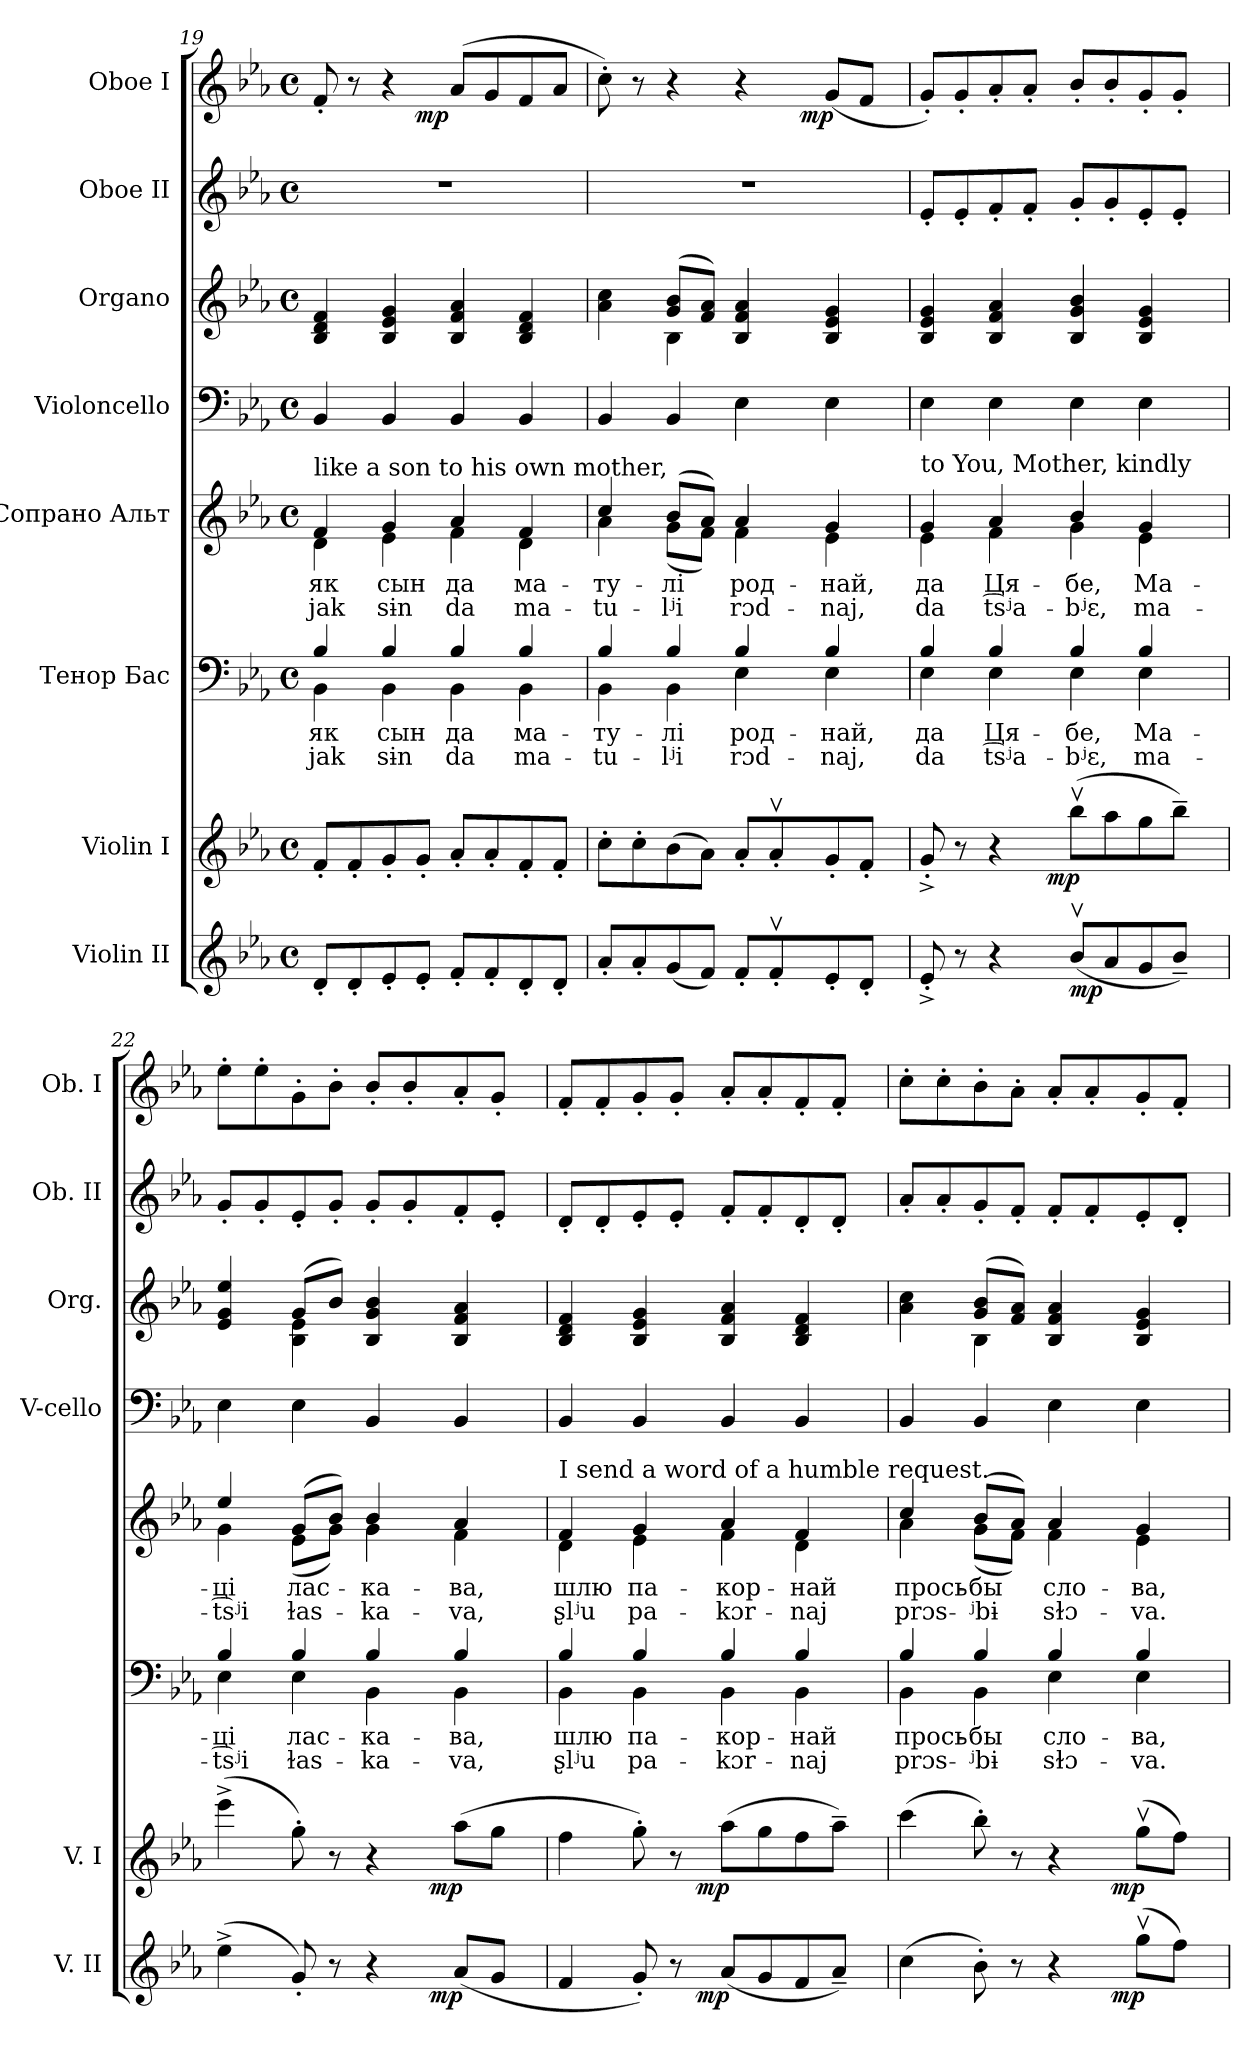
**kern	**dynam	**kern	**dynam	**kern	**text	**text	**kern	**text	**text	**kern	**kern	**kern	**kern	**dynam
*part8	*part8	*part7	*part7	*part6	*part6	*part6	*part5	*part5	*part5	*part4	*part3	*part2	*part1	*part1
*staff8	*staff8	*staff7	*staff7	*staff6	*staff6	*staff6	*staff5	*staff5	*staff5	*staff4	*staff3	*staff2	*staff1	*staff1
*I"Violin II	*	*I"Violin I	*	*I"Тенор Бас	*	*	*I"Сопрано Альт	*	*	*I"Violoncello	*I"Organo	*I"Oboe II	*I"Oboe I	*
*I'V. II	*	*I'V. I	*	*	*	*	*	*	*	*I'V-cello	*I'Org.	*I'Ob. II	*I'Ob. I	*
*clefG2	*	*clefG2	*	*clefF4	*	*	*clefG2	*	*	*clefF4	*clefG2	*clefG2	*clefG2	*
*k[b-e-a-]	*	*k[b-e-a-]	*	*k[b-e-a-]	*	*	*k[b-e-a-]	*	*	*k[b-e-a-]	*k[b-e-a-]	*k[b-e-a-]	*k[b-e-a-]	*
*E-:	*	*E-:	*	*E-:	*	*	*E-:	*	*	*E-:	*E-:	*E-:	*E-:	*
*M4/4	*	*M4/4	*	*M4/4	*	*	*M4/4	*	*	*M4/4	*M4/4	*M4/4	*M4/4	*
*met(c)	*	*met(c)	*	*met(c)	*	*	*met(c)	*	*	*met(c)	*met(c)	*met(c)	*met(c)	*
=19	=19	=19	=19	=19	=19	=19	=19	=19	=19	=19	=19	=19	=19	=19
!	!	!	!	!	!LO:LY:b:color=#000000	!LO:LY:b:color=#000000	!	!	!	!	!	!	!	!
*	*	*	*	*^	*	*	*	*	*	*	*	*	*	*
!	!	!	!	!	!	!LO:LY:b:color=#000000	!	!	!	!	!	!	!	!	!
!	!	!	!	!	!	!	!	!	!LO:LY:b:color=#000000	!LO:LY:b:color=#000000	!	!	!	!	!
*	*	*	*	*	*	*	*	*^	*	*	*	*	*	*	*
!	!	!	!	!	!	!	!	!LO:TX:a:t=like a son to his own mother,	!	!	!	!	!	!	!	!
!	!	!	!	!	!	!	!	!	!	!LO:LY:b:color=#000000	!	!	!	!	!	!
*	*	*	*	*	*	*	*	*	*	*	*	*	*	*	*^	*
8d'i/L	.	8f'i/L	.	4B-i/	4BB-i\	як	jak	4fi/	4di\	як	jak	4BB-i/	4B-i/ 4di 4fi	1r	8f'i/	4.ryy	.
8d'i/	.	8f'i/	.	.	.	.	.	.	.	.	.	.	.	.	8r	.	.
!	!	!	!	!	!	!LO:LY:b:color=#000000	!LO:LY:b:color=#000000	!	!	!	!	!	!	!	!	!	!
!	!	!	!	!	!	!LO:LY:b:color=#000000	!	!	!	!	!	!	!	!	!	!	!
!	!	!	!	!	!	!	!	!	!	!LO:LY:b:color=#000000	!LO:LY:b:color=#000000	!	!	!	!	!	!
!	!	!	!	!	!	!	!	!	!	!LO:LY:b:color=#000000	!	!	!	!	!	!	!
8e-'i/	.	8g'i/	.	4B-i/	4BB-i\	сын	sɨn	4gi/	4e-i\	сын	sɨn	4BB-i/	4B-i/ 4e-i 4gi	.	4r	.	.
8e-'i/J	.	8g'i/J	.	.	.	.	.	.	.	.	.	.	.	.	.	2ryy	mp
!	!	!	!	!	!	!LO:LY:b:color=#000000	!LO:LY:b:color=#000000	!	!	!	!	!	!	!	!	!	!
!	!	!	!	!	!	!LO:LY:b:color=#000000	!	!	!	!	!	!	!	!	!	!	!
!	!	!	!	!	!	!	!	!	!	!LO:LY:b:color=#000000	!LO:LY:b:color=#000000	!	!	!	!	!	!
!	!	!	!	!	!	!	!	!	!	!LO:LY:b:color=#000000	!	!	!	!	!	!	!
8f'i/L	.	8a-'i/L	.	4B-i/	4BB-i\	да	da	4a-i/	4fi\	да	da	4BB-i/	4B-i/ 4fi 4a-i	.	(8a-i/L	.	.
8f'i/	.	8a-'i/	.	.	.	.	.	.	.	.	.	.	.	.	8gi/	.	.
!	!	!	!	!	!	!LO:LY:b:color=#000000	!LO:LY:b:color=#000000	!	!	!	!	!	!	!	!	!	!
!	!	!	!	!	!	!LO:LY:b:color=#000000	!	!	!	!	!	!	!	!	!	!	!
!	!	!	!	!	!	!	!	!	!	!LO:LY:b:color=#000000	!LO:LY:b:color=#000000	!	!	!	!	!	!
!	!	!	!	!	!	!	!	!	!	!LO:LY:b:color=#000000	!	!	!	!	!	!	!
8d'i/	.	8f'i/	.	4B-i/	4BB-i\	ма-	ma-	4fi/	4di\	ма-	ma-	4BB-i/	4B-i/ 4di 4fi	.	8fi/	.	.
8d'i/J	.	8f'i/J	.	.	.	.	.	.	.	.	.	.	.	.	8a-i/J	8ryy	.
=20	=20	=20	=20	=20	=20	=20	=20	=20	=20	=20	=20	=20	=20	=20	=20	=20	=20
!	!	!	!	!	!	!LO:LY:b:color=#000000	!LO:LY:b:color=#000000	!	!	!	!	!	!	!	!	!	!
!	!	!	!	!	!	!LO:LY:b:color=#000000	!	!	!	!	!	!	!	!	!	!	!
!	!	!	!	!	!	!	!	!	!	!LO:LY:b:color=#000000	!LO:LY:b:color=#000000	!	!	!	!	!	!
!	!	!	!	!	!	!	!	!	!	!LO:LY:b:color=#000000	!	!	!	!	!	!	!
*	*	*	*	*	*	*	*	*	*	*	*	*	*^	*	*	*	*
8a-'i/L	.	8cc'i\L	.	4B-i/	4BB-i\	-ту-	-tu-	4cci/	4a-i\	-ту-	-tu-	4BB-i/	4a-i\ 4cci	4ryy	1r	8cc'i\)	2ryy	.
8a-'i/	.	8cc'i\	.	.	.	.	.	.	.	.	.	.	.	.	.	8r	.	.
!	!	!	!	!	!	!LO:LY:b:color=#000000	!LO:LY:b:color=#000000	!	!	!	!	!	!	!	!	!	!	!
!	!	!	!	!	!	!LO:LY:b:color=#000000	!	!	!	!	!	!	!	!	!	!	!	!
!	!	!	!	!	!	!	!	!	!	!LO:LY:b:color=#000000	!LO:LY:b:color=#000000	!	!	!	!	!	!	!
!	!	!	!	!	!	!	!	!	!	!LO:LY:b:color=#000000	!	!	!	!	!	!	!	!
(8gi/	.	(8b-i\	.	4B-i/	4BB-i\	-лі	-lʲi	(8b-i/L	(8gi\L	-лі	-lʲi	4BB-i/	(8gi/ 8b-iL	4B-i\	.	4r	.	.
8fi/J)	.	8a-i\J)	.	.	.	.	.	8a-i/J)	8fi\J)	.	.	.	8fi/ 8a-iJ)	.	.	.	.	.
!	!	!	!	!	!	!LO:LY:b:color=#000000	!LO:LY:b:color=#000000	!	!	!	!	!	!	!	!	!	!	!
!	!	!	!	!	!	!LO:LY:b:color=#000000	!	!	!	!	!	!	!	!	!	!	!	!
!	!	!	!	!	!	!	!	!	!	!LO:LY:b:color=#000000	!LO:LY:b:color=#000000	!	!	!	!	!	!	!
!	!	!	!	!	!	!	!	!	!	!LO:LY:b:color=#000000	!	!	!	!	!	!	!	!
8f'i/L	.	8a-'i/L	.	4B-i/	4E-i\	род-	rɔd-	4a-i/	4fi\	род-	rɔd-	4E-i\	4B-i/ 4fi 4a-i	2ryy	.	4r	8ryy	.
8fv'i/	.	8a-v'i/	.	.	.	.	.	.	.	.	.	.	.	.	.	.	32ryy	.
.	.	.	.	.	.	.	.	.	.	.	.	.	.	.	.	.	64ryy	.
.	.	.	.	.	.	.	.	.	.	.	.	.	.	.	.	.	128ryy	.
.	.	.	.	.	.	.	.	.	.	.	.	.	.	.	.	.	1024ryy	.
.	.	.	.	.	.	.	.	.	.	.	.	.	.	.	.	.	4ryy	mp
!	!	!	!	!	!	!LO:LY:b:color=#000000	!LO:LY:b:color=#000000	!	!	!	!	!	!	!	!	!	!	!
!	!	!	!	!	!	!LO:LY:b:color=#000000	!	!	!	!	!	!	!	!	!	!	!	!
!	!	!	!	!	!	!	!	!	!	!LO:LY:b:color=#000000	!LO:LY:b:color=#000000	!	!	!	!	!	!	!
!	!	!	!	!	!	!	!	!	!	!LO:LY:b:color=#000000	!	!	!	!	!	!	!	!
8e-'i/	.	8g'i/	.	4B-i/	4E-i\	-най,	-naj,	4gi/	4e-i\	-най,	-naj,	4E-i\	4B-i/ 4e-i 4gi	.	.	(8gi/L	.	.
8d'i/J	.	8f'i/J	.	.	.	.	.	.	.	.	.	.	.	.	.	8fi/J	.	.
.	.	.	.	.	.	.	.	.	.	.	.	.	.	.	.	.	16ryy	.
.	.	.	.	.	.	.	.	.	.	.	.	.	.	.	.	.	256..ryy	.
*	*	*	*	*	*	*	*	*	*	*	*	*	*v	*v	*	*v	*v	*
!!LO:LB:g=z
=21	=21	=21	=21	=21	=21	=21	=21	=21	=21	=21	=21	=21	=21	=21	=21	=21
*	*	*	*	*	*	*	*	*	*	*	*	*	*^	*	*^	*
!	!	!	!	!	!	!LO:LY:b:color=#000000	!LO:LY:b:color=#000000	!	!	!	!	!	!	!	!	!	!	!
*	*	*	*	*	*	*	*	*	*	*	*	*	*v	*v	*	*v	*v	*
*	*	*	*	*	*	*	*	*	*	*	*	*	*^	*	*^	*
!	!	!	!	!	!	!LO:LY:b:color=#000000	!	!	!	!	!	!	!	!	!	!	!	!
*	*	*	*	*	*	*	*	*	*	*	*	*	*v	*v	*	*v	*v	*
*	*	*	*	*	*	*	*	*	*	*	*	*	*^	*	*^	*
!	!	!	!	!	!	!	!	!	!	!LO:LY:b:color=#000000	!LO:LY:b:color=#000000	!	!	!	!	!	!	!
*	*	*	*	*	*	*	*	*	*	*	*	*	*v	*v	*	*v	*v	*
*	*	*	*	*	*	*	*	*	*	*	*	*	*^	*	*^	*
!	!	!	!	!	!	!	!	!LO:TX:a:t=to You, Mother, kindly	!	!	!	!	!	!	!	!	!	!
!	!	!	!	!	!	!	!	!	!	!LO:LY:b:color=#000000	!	!	!	!	!	!	!	!
*	*	*^	*	*	*	*	*	*	*	*	*	*	*v	*v	*	*v	*v	*
8e-'^i/	.	8g'^i/	4ryy	.	4B-i/	4E-i\	да	da	4gi/	4e-i\	да	da	4E-i\	4B-i/ 4e-i 4gi	8e-'i/L	8g'i/L)	.
8r	.	8r	.	.	.	.	.	.	.	.	.	.	.	.	8e-'i/	8g'i/	.
!	!	!	!	!	!	!	!LO:LY:b:color=#000000	!LO:LY:b:color=#000000	!	!	!	!	!	!	!	!	!
!	!	!	!	!	!	!	!LO:LY:b:color=#000000	!	!	!	!	!	!	!	!	!	!
!	!	!	!	!	!	!	!	!	!	!	!LO:LY:b:color=#000000	!LO:LY:b:color=#000000	!	!	!	!	!
!	!	!	!	!	!	!	!	!	!	!	!LO:LY:b:color=#000000	!	!	!	!	!	!
4r	.	4r	8ryy	.	4B-i/	4E-i\	Ця-	t͡sʲa-	4a-i/	4fi\	Ця-	t͡sʲa-	4E-i\	4B-i/ 4fi 4a-i	8f'i/	8a-'i/	.
.	.	.	16ryy	.	.	.	.	.	.	.	.	.	.	.	8f'i/J	8a-'i/J	.
.	.	.	1024ryy	.	.	.	.	.	.	.	.	.	.	.	.	.	.
.	.	.	2ryy	mp	.	.	.	.	.	.	.	.	.	.	.	.	.
!	!	!	!	!	!	!	!LO:LY:b:color=#000000	!LO:LY:b:color=#000000	!	!	!	!	!	!	!	!	!
!	!	!	!	!	!	!	!LO:LY:b:color=#000000	!	!	!	!	!	!	!	!	!	!
!	!	!	!	!	!	!	!	!	!	!	!LO:LY:b:color=#000000	!LO:LY:b:color=#000000	!	!	!	!	!
!	!	!	!	!	!	!	!	!	!	!	!LO:LY:b:color=#000000	!	!	!	!	!	!
(8b-vi/L	mp	(8bb-vi\L	.	.	4B-i/	4E-i\	-бе,	-bʲɛ,	4b-i/	4gi\	-бе,	-bʲɛ,	4E-i\	4B-i/ 4gi 4b-i	8g'i/L	8b-'i/L	.
8a-i/	.	8aa-i\	.	.	.	.	.	.	.	.	.	.	.	.	8g'i/	8b-'i/	.
!	!	!	!	!	!	!	!LO:LY:b:color=#000000	!LO:LY:b:color=#000000	!	!	!	!	!	!	!	!	!
!	!	!	!	!	!	!	!LO:LY:b:color=#000000	!	!	!	!	!	!	!	!	!	!
!	!	!	!	!	!	!	!	!	!	!	!LO:LY:b:color=#000000	!LO:LY:b:color=#000000	!	!	!	!	!
!	!	!	!	!	!	!	!	!	!	!	!LO:LY:b:color=#000000	!	!	!	!	!	!
8gi/	.	8ggi\	.	.	4B-i/	4E-i\	Ма-	ma-	4gi/	4e-i\	Ма-	ma-	4E-i\	4B-i/ 4e-i 4gi	8e-'i/	8g'i/	.
8b-~i/J)	.	8bb-~i\J)	.	.	.	.	.	.	.	.	.	.	.	.	8e-'i/J	8g'i/J	.
.	.	.	32ryy	.	.	.	.	.	.	.	.	.	.	.	.	.	.
.	.	.	64ryy	.	.	.	.	.	.	.	.	.	.	.	.	.	.
.	.	.	128...ryy	.	.	.	.	.	.	.	.	.	.	.	.	.	.
=22	=22	=22	=22	=22	=22	=22	=22	=22	=22	=22	=22	=22	=22	=22	=22	=22	=22
!	!	!	!	!	!	!	!LO:LY:b:color=#000000	!LO:LY:b:color=#000000	!	!	!	!	!	!	!	!	!
!	!	!	!	!	!	!	!LO:LY:b:color=#000000	!	!	!	!	!	!	!	!	!	!
!	!	!	!	!	!	!	!	!	!	!	!LO:LY:b:color=#000000	!LO:LY:b:color=#000000	!	!	!	!	!
!	!	!	!	!	!	!	!	!	!	!	!LO:LY:b:color=#000000	!	!	!	!	!	!
*^	*	*	*	*	*	*	*	*	*	*	*	*	*	*^	*	*	*
(4ee-^i\	2ryy	.	(4eee-^i\	2ryy	.	4B-i/	4E-i\	-ці	-t͡sʲi	4ee-i/	4gi\	-ці	-t͡sʲi	4E-i\	4e-i/ 4gi 4ee-i	4ryy	8g'i/L	8ee-'i\L	.
.	.	.	.	.	.	.	.	.	.	.	.	.	.	.	.	.	8g'i/	8ee-'i\	.
!	!	!	!	!	!	!	!	!LO:LY:b:color=#000000	!LO:LY:b:color=#000000	!	!	!	!	!	!	!	!	!	!
!	!	!	!	!	!	!	!	!LO:LY:b:color=#000000	!	!	!	!	!	!	!	!	!	!	!
!	!	!	!	!	!	!	!	!	!	!	!	!LO:LY:b:color=#000000	!LO:LY:b:color=#000000	!	!	!	!	!	!
!	!	!	!	!	!	!	!	!	!	!	!	!LO:LY:b:color=#000000	!	!	!	!	!	!	!
8g'i/)	.	.	8gg'i\)	.	.	4B-i/	4E-i\	лас-	ɫas-	(8gi/L	(8e-i\L	лас-	ɫas-	4E-i\	(8gi/L	4B-i\ 4e-i	8e-'i/	8g'i\	.
8r	.	.	8r	.	.	.	.	.	.	8b-i/J)	8gi\J)	.	.	.	8b-i/J)	.	8g'i/J	8b-'i\J	.
!	!	!	!	!	!	!	!	!LO:LY:b:color=#000000	!LO:LY:b:color=#000000	!	!	!	!	!	!	!	!	!	!
!	!	!	!	!	!	!	!	!LO:LY:b:color=#000000	!	!	!	!	!	!	!	!	!	!	!
!	!	!	!	!	!	!	!	!	!	!	!	!LO:LY:b:color=#000000	!LO:LY:b:color=#000000	!	!	!	!	!	!
!	!	!	!	!	!	!	!	!	!	!	!	!LO:LY:b:color=#000000	!	!	!	!	!	!	!
4r	8ryy	.	4r	8ryy	.	4B-i/	4BB-i\	-ка-	-ka-	4b-i/	4gi\	-ка-	-ka-	4BB-i/	4B-i/ 4gi 4b-i	2ryy	8g'i/L	8b-'i/L	.
.	16ryy	.	.	16ryy	.	.	.	.	.	.	.	.	.	.	.	.	8g'i/	8b-'i/	.
.	512ryy	.	.	512ryy	.	.	.	.	.	.	.	.	.	.	.	.	.	.	.
.	4ryy	mp	.	4ryy	mp	.	.	.	.	.	.	.	.	.	.	.	.	.	.
!	!	!	!	!	!	!	!	!LO:LY:b:color=#000000	!LO:LY:b:color=#000000	!	!	!	!	!	!	!	!	!	!
!	!	!	!	!	!	!	!	!LO:LY:b:color=#000000	!	!	!	!	!	!	!	!	!	!	!
!	!	!	!	!	!	!	!	!	!	!	!	!LO:LY:b:color=#000000	!LO:LY:b:color=#000000	!	!	!	!	!	!
!	!	!	!	!	!	!	!	!	!	!	!	!LO:LY:b:color=#000000	!	!	!	!	!	!	!
(8a-i/L	.	.	(8aa-i\L	.	.	4B-i/	4BB-i\	-ва,	-va,	4a-i/	4fi\	-ва,	-va,	4BB-i/	4B-i/ 4fi 4a-i	.	8f'i/	8a-'i/	.
8gi/J	.	.	8ggi\J	.	.	.	.	.	.	.	.	.	.	.	.	.	8e-'i/J	8g'i/J	.
.	32ryy	.	.	32ryy	.	.	.	.	.	.	.	.	.	.	.	.	.	.	.
.	64...ryy	.	.	64...ryy	.	.	.	.	.	.	.	.	.	.	.	.	.	.	.
*	*	*	*	*	*	*	*	*	*	*	*	*	*	*	*v	*v	*	*	*
=23	=23	=23	=23	=23	=23	=23	=23	=23	=23	=23	=23	=23	=23	=23	=23	=23	=23	=23
*	*	*	*	*	*	*	*	*	*	*	*	*	*	*	*^	*	*	*
!	!	!	!	!	!	!	!	!LO:LY:b:color=#000000	!LO:LY:b:color=#000000	!	!	!	!	!	!	!	!	!	!
*	*	*	*	*	*	*	*	*	*	*	*	*	*	*	*v	*v	*	*	*
*	*	*	*	*	*	*	*	*	*	*	*	*	*	*	*^	*	*	*
!	!	!	!	!	!	!	!	!LO:LY:b:color=#000000	!	!	!	!	!	!	!	!	!	!	!
*	*	*	*	*	*	*	*	*	*	*	*	*	*	*	*v	*v	*	*	*
*	*	*	*	*	*	*	*	*	*	*	*	*	*	*	*^	*	*	*
!	!	!	!	!	!	!	!	!	!	!	!	!LO:LY:b:color=#000000	!LO:LY:b:color=#000000	!	!	!	!	!	!
*	*	*	*	*	*	*	*	*	*	*	*	*	*	*	*v	*v	*	*	*
*	*	*	*	*	*	*	*	*	*	*	*	*	*	*	*^	*	*	*
!	!	!	!	!	!	!	!	!	!	!LO:TX:a:t=I send a word of a humble request.	!	!	!	!	!	!	!	!	!
!	!	!	!	!	!	!	!	!	!	!	!	!LO:LY:b:color=#000000	!	!	!	!	!	!	!
*	*	*	*	*	*	*	*	*	*	*	*	*	*	*	*v	*v	*	*	*
4fi/	4ryy	.	4ffi\	4ryy	.	4B-i/	4BB-i\	шлю	ʂlʲu	4fi/	4di\	шлю	ʂlʲu	4BB-i/	4B-i/ 4di 4fi	8d'i/L	8f'i/L	.
.	.	.	.	.	.	.	.	.	.	.	.	.	.	.	.	8d'i/	8f'i/	.
!	!	!	!	!	!	!	!	!LO:LY:b:color=#000000	!LO:LY:b:color=#000000	!	!	!	!	!	!	!	!	!
!	!	!	!	!	!	!	!	!LO:LY:b:color=#000000	!	!	!	!	!	!	!	!	!	!
!	!	!	!	!	!	!	!	!	!	!	!	!LO:LY:b:color=#000000	!LO:LY:b:color=#000000	!	!	!	!	!
!	!	!	!	!	!	!	!	!	!	!	!	!LO:LY:b:color=#000000	!	!	!	!	!	!
8g'i/)	8ryy	.	8gg'i\)	8ryy	.	4B-i/	4BB-i\	па-	pa-	4gi/	4e-i\	па-	pa-	4BB-i/	4B-i/ 4e-i 4gi	8e-'i/	8g'i/	.
8r	16ryy	.	8r	16ryy	.	.	.	.	.	.	.	.	.	.	.	8e-'i/J	8g'i/J	.
.	512ryy	.	.	512ryy	.	.	.	.	.	.	.	.	.	.	.	.	.	.
.	2ryy	mp	.	2ryy	mp	.	.	.	.	.	.	.	.	.	.	.	.	.
!	!	!	!	!	!	!	!	!LO:LY:b:color=#000000	!LO:LY:b:color=#000000	!	!	!	!	!	!	!	!	!
!	!	!	!	!	!	!	!	!LO:LY:b:color=#000000	!	!	!	!	!	!	!	!	!	!
!	!	!	!	!	!	!	!	!	!	!	!	!LO:LY:b:color=#000000	!LO:LY:b:color=#000000	!	!	!	!	!
!	!	!	!	!	!	!	!	!	!	!	!	!LO:LY:b:color=#000000	!	!	!	!	!	!
(8a-i/L	.	.	(8aa-i\L	.	.	4B-i/	4BB-i\	-кор-	-kɔr-	4a-i/	4fi\	-кор-	-kɔr-	4BB-i/	4B-i/ 4fi 4a-i	8f'i/L	8a-'i/L	.
8gi/	.	.	8ggi\	.	.	.	.	.	.	.	.	.	.	.	.	8f'i/	8a-'i/	.
!	!	!	!	!	!	!	!	!LO:LY:b:color=#000000	!LO:LY:b:color=#000000	!	!	!	!	!	!	!	!	!
!	!	!	!	!	!	!	!	!LO:LY:b:color=#000000	!	!	!	!	!	!	!	!	!	!
!	!	!	!	!	!	!	!	!	!	!	!	!LO:LY:b:color=#000000	!LO:LY:b:color=#000000	!	!	!	!	!
!	!	!	!	!	!	!	!	!	!	!	!	!LO:LY:b:color=#000000	!	!	!	!	!	!
8fi/	.	.	8ffi\	.	.	4B-i/	4BB-i\	-най	-naj	4fi/	4di\	-най	-naj	4BB-i/	4B-i/ 4di 4fi	8d'i/	8f'i/	.
8a-~i/J)	.	.	8aa-~i\J)	.	.	.	.	.	.	.	.	.	.	.	.	8d'i/J	8f'i/J	.
.	32ryy	.	.	32ryy	.	.	.	.	.	.	.	.	.	.	.	.	.	.
.	64...ryy	.	.	64...ryy	.	.	.	.	.	.	.	.	.	.	.	.	.	.
=24	=24	=24	=24	=24	=24	=24	=24	=24	=24	=24	=24	=24	=24	=24	=24	=24	=24	=24
!	!	!	!	!	!	!	!	!LO:LY:b:color=#000000	!LO:LY:b:color=#000000	!	!	!	!	!	!	!	!	!
!	!	!	!	!	!	!	!	!LO:LY:b:color=#000000	!	!	!	!	!	!	!	!	!	!
!	!	!	!	!	!	!	!	!	!	!	!	!LO:LY:b:color=#000000	!LO:LY:b:color=#000000	!	!	!	!	!
!	!	!	!	!	!	!	!	!	!	!	!	!LO:LY:b:color=#000000	!	!	!	!	!	!
*	*	*	*	*	*	*	*	*	*	*	*	*	*	*	*^	*	*	*
(4cci\	2ryy	.	(4ccci\	2ryy	.	4B-i/	4BB-i\	прось-	prɔs-	4cci/	4a-i\	прось-	prɔs-	4BB-i/	4a-i\ 4cci	4ryy	8a-'i/L	8cc'i\L	.
.	.	.	.	.	.	.	.	.	.	.	.	.	.	.	.	.	8a-'i/	8cc'i\	.
!	!	!	!	!	!	!	!	!LO:LY:b:color=#000000	!LO:LY:b:color=#000000	!	!	!	!	!	!	!	!	!	!
!	!	!	!	!	!	!	!	!LO:LY:b:color=#000000	!	!	!	!	!	!	!	!	!	!	!
!	!	!	!	!	!	!	!	!	!	!	!	!LO:LY:b:color=#000000	!LO:LY:b:color=#000000	!	!	!	!	!	!
!	!	!	!	!	!	!	!	!	!	!	!	!LO:LY:b:color=#000000	!	!	!	!	!	!	!
8b-'i\)	.	.	8bb-'i\)	.	.	4B-i/	4BB-i\	-бы	-ʲbɨ	(8b-i/L	(8gi\L	-бы	-ʲbɨ	4BB-i/	(8gi/ 8b-iL	4B-i\	8g'i/	8b-'i\	.
8r	.	.	8r	.	.	.	.	.	.	8a-i/J)	8fi\J)	.	.	.	8fi/ 8a-iJ)	.	8f'i/J	8a-'i\J	.
!	!	!	!	!	!	!	!	!LO:LY:b:color=#000000	!LO:LY:b:color=#000000	!	!	!	!	!	!	!	!	!	!
!	!	!	!	!	!	!	!	!LO:LY:b:color=#000000	!	!	!	!	!	!	!	!	!	!	!
!	!	!	!	!	!	!	!	!	!	!	!	!LO:LY:b:color=#000000	!LO:LY:b:color=#000000	!	!	!	!	!	!
!	!	!	!	!	!	!	!	!	!	!	!	!LO:LY:b:color=#000000	!	!	!	!	!	!	!
4r	8ryy	.	4r	8ryy	.	4B-i/	4E-i\	сло-	sɫɔ-	4a-i/	4fi\	сло-	sɫɔ-	4E-i\	4B-i/ 4fi 4a-i	2ryy	8f'i/L	8a-'i/L	.
.	16ryy	.	.	16ryy	.	.	.	.	.	.	.	.	.	.	.	.	8f'i/	8a-'i/	.
.	512ryy	.	.	512ryy	.	.	.	.	.	.	.	.	.	.	.	.	.	.	.
.	4ryy	mp	.	4ryy	mp	.	.	.	.	.	.	.	.	.	.	.	.	.	.
!	!	!	!	!	!	!	!	!LO:LY:b:color=#000000	!LO:LY:b:color=#000000	!	!	!	!	!	!	!	!	!	!
!	!	!	!	!	!	!	!	!LO:LY:b:color=#000000	!	!	!	!	!	!	!	!	!	!	!
!	!	!	!	!	!	!	!	!	!	!	!	!LO:LY:b:color=#000000	!LO:LY:b:color=#000000	!	!	!	!	!	!
!	!	!	!	!	!	!	!	!	!	!	!	!LO:LY:b:color=#000000	!	!	!	!	!	!	!
(8ggvi\L	.	.	(8ggvi\L	.	.	4B-i/	4E-i\	-ва,	-va.	4gi/	4e-i\	-ва,	-va.	4E-i\	4B-i/ 4e-i 4gi	.	8e-'i/	8g'i/	.
8ffi\J)	.	.	8ffi\J)	.	.	.	.	.	.	.	.	.	.	.	.	.	8d'i/J	8f'i/J	.
.	32ryy	.	.	32ryy	.	.	.	.	.	.	.	.	.	.	.	.	.	.	.
.	64...ryy	.	.	64...ryy	.	.	.	.	.	.	.	.	.	.	.	.	.	.	.
*v	*v	*	*	*	*	*v	*v	*	*	*v	*v	*	*	*	*v	*v	*	*	*
*	*	*v	*v	*	*	*	*	*	*	*	*	*	*	*	*
=	=	=	=	=	=	=	=	=	=	=	=	=	=	=
*-	*-	*-	*-	*-	*-	*-	*-	*-	*-	*-	*-	*-	*-	*-
